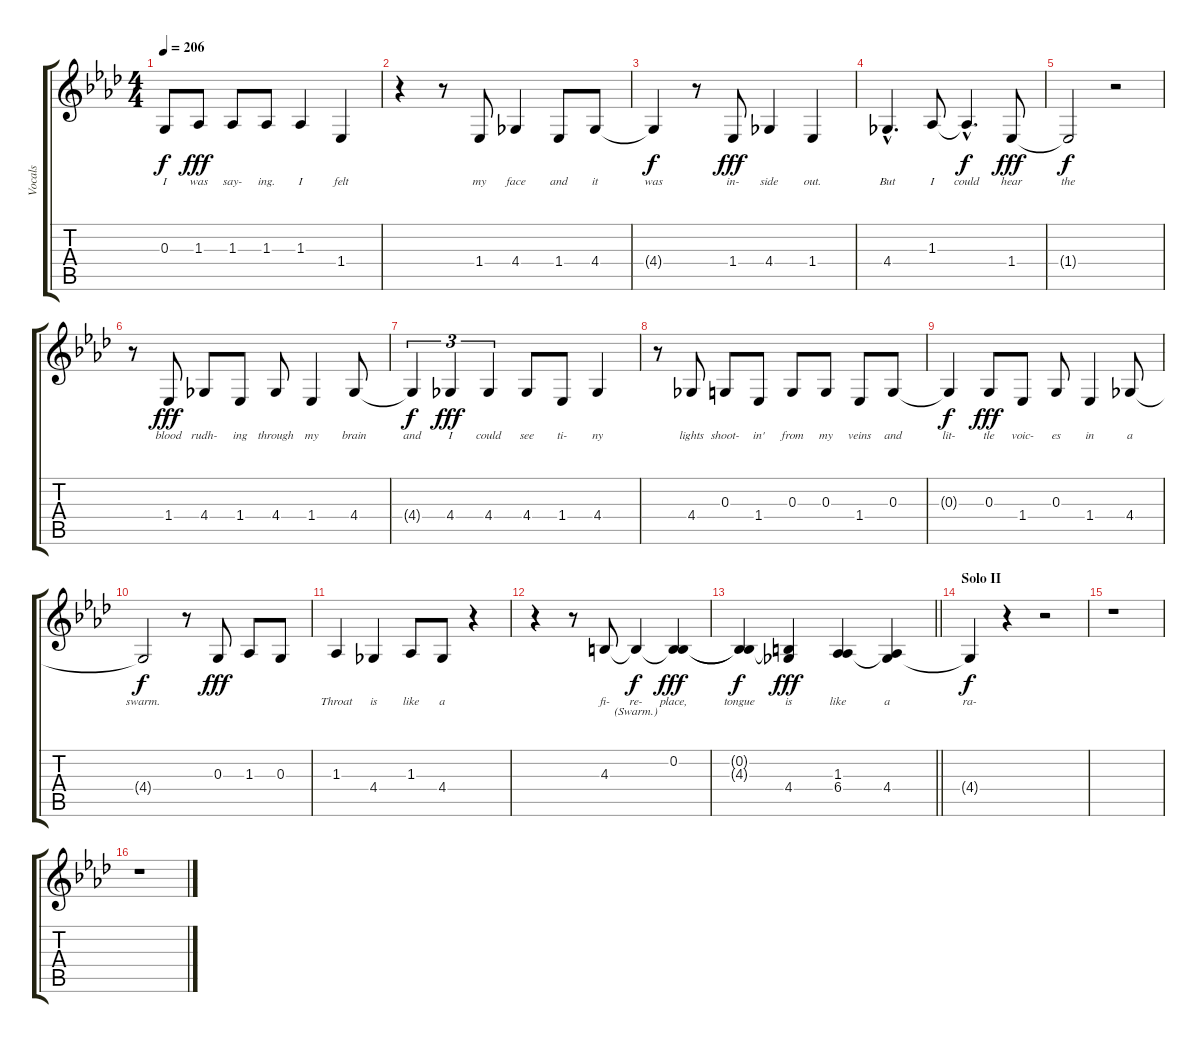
\track ("Vocals" "Vocals") {instrument lead6voice}
\staff {score tabs}
\tuning (E4 B3 G3 D3 A2 E2) {hide}
\ts (4 4)
\tempo 206
\clef g2
\ks ab
0.3{t}.8{lyrics (0 "I") lyrics (1 "") lyrics (2 "") lyrics (3 "") lyrics (4 "") dy f} 1.3.8{lyrics (0 "was") lyrics (1 "") lyrics (2 "") lyrics (3 "") lyrics (4 "") dy fff} 1.3.8{lyrics (0 "say-") lyrics (1 "") lyrics (2 "") lyrics (3 "") lyrics (4 "")} 1.3.8{lyrics (0 "ing.") lyrics (1 "") lyrics (2 "") lyrics (3 "") lyrics (4 "")} 1.3.4{lyrics (0 "I") lyrics (1 "") lyrics (2 "") lyrics (3 "") lyrics (4 "")} 1.4.4{lyrics (0 "felt") lyrics (1 "") lyrics (2 "") lyrics (3 "") lyrics (4 "")} |
r.4 r.8 1.4.8{lyrics (0 "my") lyrics (1 "") lyrics (2 "") lyrics (3 "") lyrics (4 "")} 4.4.4{lyrics (0 "face") lyrics (1 "") lyrics (2 "") lyrics (3 "") lyrics (4 "")} 1.4.8{lyrics (0 "and") lyrics (1 "") lyrics (2 "") lyrics (3 "") lyrics (4 "")} 4.4.8{lyrics (0 "it") lyrics (1 "") lyrics (2 "") lyrics (3 "") lyrics (4 "")} |
4.4{t}.4{lyrics (0 "was") lyrics (1 "") lyrics (2 "") lyrics (3 "") lyrics (4 "") dy f} r.8 1.4.8{lyrics (0 "in-") lyrics (1 "") lyrics (2 "") lyrics (3 "") lyrics (4 "") dy fff} 4.4.4{lyrics (0 "side") lyrics (1 "") lyrics (2 "") lyrics (3 "") lyrics (4 "")} 1.4.4{lyrics (0 "out.") lyrics (1 "") lyrics (2 "") lyrics (3 "") lyrics (4 "")} |
4.4{hac}.4{d lyrics (0 "But") lyrics (1 "") lyrics (2 "") lyrics (3 "") lyrics (4 "")} 1.3.8{lyrics (0 "I") lyrics (1 "") lyrics (2 "") lyrics (3 "") lyrics (4 "")} 1.3{hac t}.4{d lyrics (0 "could") lyrics (1 "") lyrics (2 "") lyrics (3 "") lyrics (4 "") dy f} 1.4.8{lyrics (0 "hear") lyrics (1 "") lyrics (2 "") lyrics (3 "") lyrics (4 "") dy fff} |
1.4{t}.2{lyrics (0 "the") lyrics (1 "") lyrics (2 "") lyrics (3 "") lyrics (4 "") dy f} r.2 |
r.8 1.4.8{lyrics (0 "blood") lyrics (1 "") lyrics (2 "") lyrics (3 "") lyrics (4 "") dy fff} 4.4.8{lyrics (0 "rudh-") lyrics (1 "") lyrics (2 "") lyrics (3 "") lyrics (4 "")} 1.4.8{lyrics (0 "ing") lyrics (1 "") lyrics (2 "") lyrics (3 "") lyrics (4 "")} 4.4.8{lyrics (0 "through") lyrics (1 "") lyrics (2 "") lyrics (3 "") lyrics (4 "")} 1.4.4{lyrics (0 "my") lyrics (1 "") lyrics (2 "") lyrics (3 "") lyrics (4 "")} 4.4.8{lyrics (0 "brain") lyrics (1 "") lyrics (2 "") lyrics (3 "") lyrics (4 "")} |
4.4{t}.4{tu (3 2) lyrics (0 "and") lyrics (1 "") lyrics (2 "") lyrics (3 "") lyrics (4 "") dy f} 4.4.4{tu (3 2) lyrics (0 "I") lyrics (1 "") lyrics (2 "") lyrics (3 "") lyrics (4 "") dy fff} 4.4.4{tu (3 2) lyrics (0 "could") lyrics (1 "") lyrics (2 "") lyrics (3 "") lyrics (4 "")} 4.4.8{lyrics (0 "see") lyrics (1 "") lyrics (2 "") lyrics (3 "") lyrics (4 "")} 1.4.8{lyrics (0 "ti-") lyrics (1 "") lyrics (2 "") lyrics (3 "") lyrics (4 "")} 4.4.4{lyrics (0 "ny") lyrics (1 "") lyrics (2 "") lyrics (3 "") lyrics (4 "")} |
r.8 4.4.8{lyrics (0 "lights") lyrics (1 "") lyrics (2 "") lyrics (3 "") lyrics (4 "")} 0.3.8{lyrics (0 "shoot-") lyrics (1 "") lyrics (2 "") lyrics (3 "") lyrics (4 "")} 1.4.8{lyrics (0 "in'") lyrics (1 "") lyrics (2 "") lyrics (3 "") lyrics (4 "")} 0.3.8{lyrics (0 "from") lyrics (1 "") lyrics (2 "") lyrics (3 "") lyrics (4 "")} 0.3.8{lyrics (0 "my") lyrics (1 "") lyrics (2 "") lyrics (3 "") lyrics (4 "")} 1.4.8{lyrics (0 "veins") lyrics (1 "") lyrics (2 "") lyrics (3 "") lyrics (4 "")} 0.3.8{lyrics (0 "and") lyrics (1 "") lyrics (2 "") lyrics (3 "") lyrics (4 "")} |
0.3{t}.4{lyrics (0 "lit-") lyrics (1 "") lyrics (2 "") lyrics (3 "") lyrics (4 "") dy f} 0.3.8{lyrics (0 "tle") lyrics (1 "") lyrics (2 "") lyrics (3 "") lyrics (4 "") dy fff} 1.4.8{lyrics (0 "voic-") lyrics (1 "") lyrics (2 "") lyrics (3 "") lyrics (4 "")} 0.3.8{lyrics (0 "es") lyrics (1 "") lyrics (2 "") lyrics (3 "") lyrics (4 "")} 1.4.4{lyrics (0 "in") lyrics (1 "") lyrics (2 "") lyrics (3 "") lyrics (4 "")} 4.4.8{lyrics (0 "a") lyrics (1 "") lyrics (2 "") lyrics (3 "") lyrics (4 "")} |
4.4{t}.2{lyrics (0 "swarm.") lyrics (1 "") lyrics (2 "") lyrics (3 "") lyrics (4 "") dy f} r.8 0.3.8{lyrics (0 "") lyrics (1 "") lyrics (2 "") lyrics (3 "") lyrics (4 "") dy fff} 1.3.8{lyrics (0 "") lyrics (1 "") lyrics (2 "") lyrics (3 "") lyrics (4 "")} 0.3.8{lyrics (0 "") lyrics (1 "") lyrics (2 "") lyrics (3 "") lyrics (4 "")} |
1.3.4{lyrics (0 "Throat") lyrics (1 "") lyrics (2 "") lyrics (3 "") lyrics (4 "")} 4.4.4{lyrics (0 "is") lyrics (1 "") lyrics (2 "") lyrics (3 "") lyrics (4 "")} 1.3.8{lyrics (0 "like") lyrics (1 "") lyrics (2 "") lyrics (3 "") lyrics (4 "")} 4.4.8{lyrics (0 "a") lyrics (1 "") lyrics (2 "") lyrics (3 "") lyrics (4 "")} r.4 |
r.4 r.8 4.3.8{lyrics (0 "fi-") lyrics (1 "") lyrics (2 "") lyrics (3 "") lyrics (4 "")} 4.3{t}.4{lyrics (0 "re-") lyrics (1 "(Swarm.)") lyrics (2 "") lyrics (3 "") lyrics (4 "") dy f} (0.2 4.3{t}).4{lyrics (0 "place,") lyrics (1 "") lyrics (2 "") lyrics (3 "") lyrics (4 "") dy fff} |
\barLineRight lightlight
(0.2{t} 4.3{t}).4{lyrics (0 "tongue") lyrics (1 "") lyrics (2 "") lyrics (3 "") lyrics (4 "") dy f} (0.2{t} 4.4).4{lyrics (0 "is") lyrics (1 "") lyrics (2 "") lyrics (3 "") lyrics (4 "") dy fff} (1.3 6.4).4{lyrics (0 "like") lyrics (1 "") lyrics (2 "") lyrics (3 "") lyrics (4 "")} (1.3{t} 4.4).4{lyrics (0 "a") lyrics (1 "") lyrics (2 "") lyrics (3 "") lyrics (4 "")} |
\section ("" "Solo II")
4.4{t}.4{lyrics (0 "ra-") lyrics (1 "") lyrics (2 "") lyrics (3 "") lyrics (4 "") dy f} r.4 r.2 |
r.1 |
r.1
